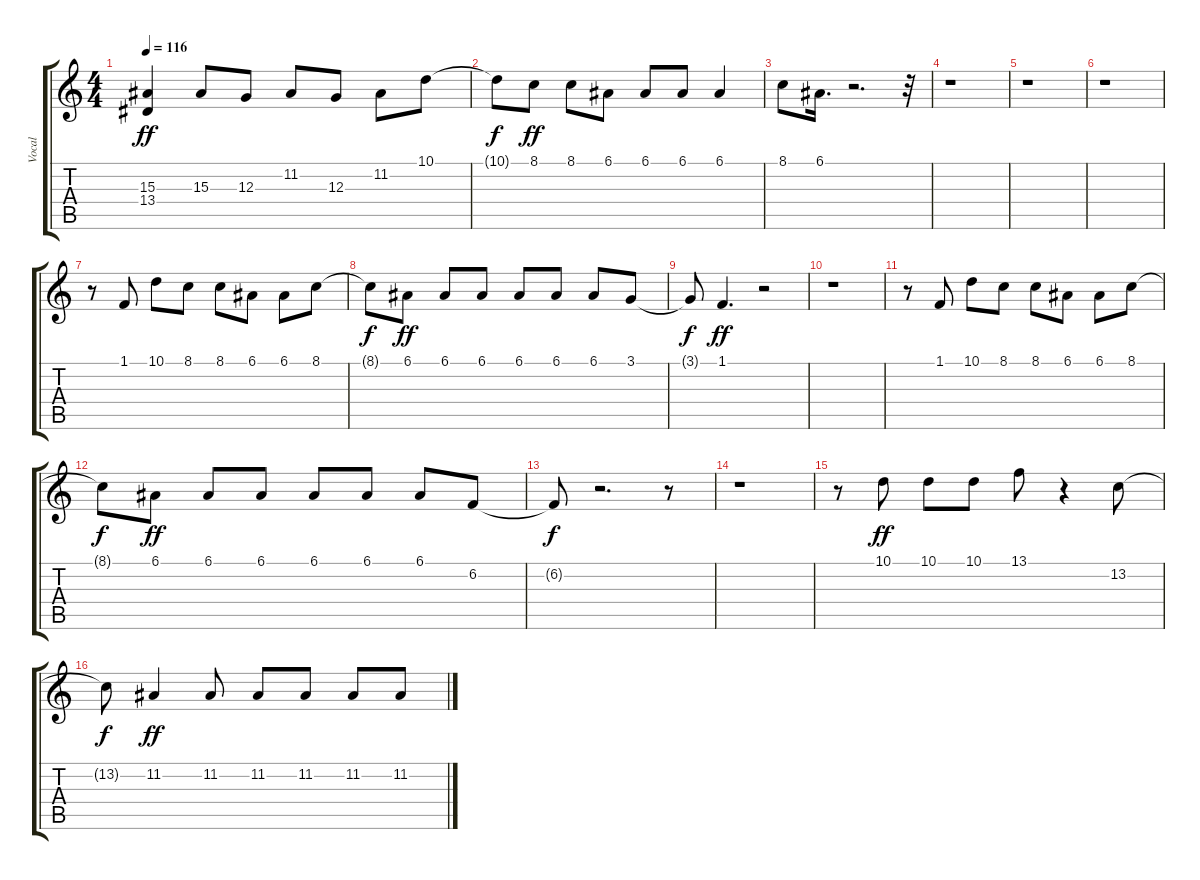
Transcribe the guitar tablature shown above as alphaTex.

\track ("Vocal" "Vocal") {instrument lead4chiff}
\staff {score tabs}
\tuning (E4 B3 G3 D3 A2 E2) {hide}
\ts (4 4)
\tempo 116
\clef g2
\ks c
(15.3 13.4).4{dy ff} 15.3.8 12.3.8 11.2.8 12.3.8 11.2.8 10.1.8 |
10.1{t}.8{dy f} 8.1.8{dy ff} 8.1.8 6.1.8 6.1.8 6.1.8 6.1.4 |
8.1.8 6.1.16{d} r.2{d} r.32 |
r.1 |
r.1 |
r.1 |
r.8 1.1.8 10.1.8 8.1.8 8.1.8 6.1.8 6.1.8 8.1.8 |
8.1{t}.8{dy f} 6.1.8{dy ff} 6.1.8 6.1.8 6.1.8 6.1.8 6.1.8 3.1.8 |
3.1{t}.8{dy f} 1.1.4{d dy ff} r.2 |
r.1 |
r.8 1.1.8 10.1.8 8.1.8 8.1.8 6.1.8 6.1.8 8.1.8 |
8.1{t}.8{dy f} 6.1.8{dy ff} 6.1.8 6.1.8 6.1.8 6.1.8 6.1.8 6.2.8 |
6.2{t}.8{dy f} r.2{d} r.8 |
r.1 |
r.8 10.1.8{dy ff} 10.1.8 10.1.8 13.1.8 r.4 13.2.8 |
13.2{t}.8{dy f} 11.2.4{dy ff} 11.2.8 11.2.8 11.2.8 11.2.8 11.2.8
